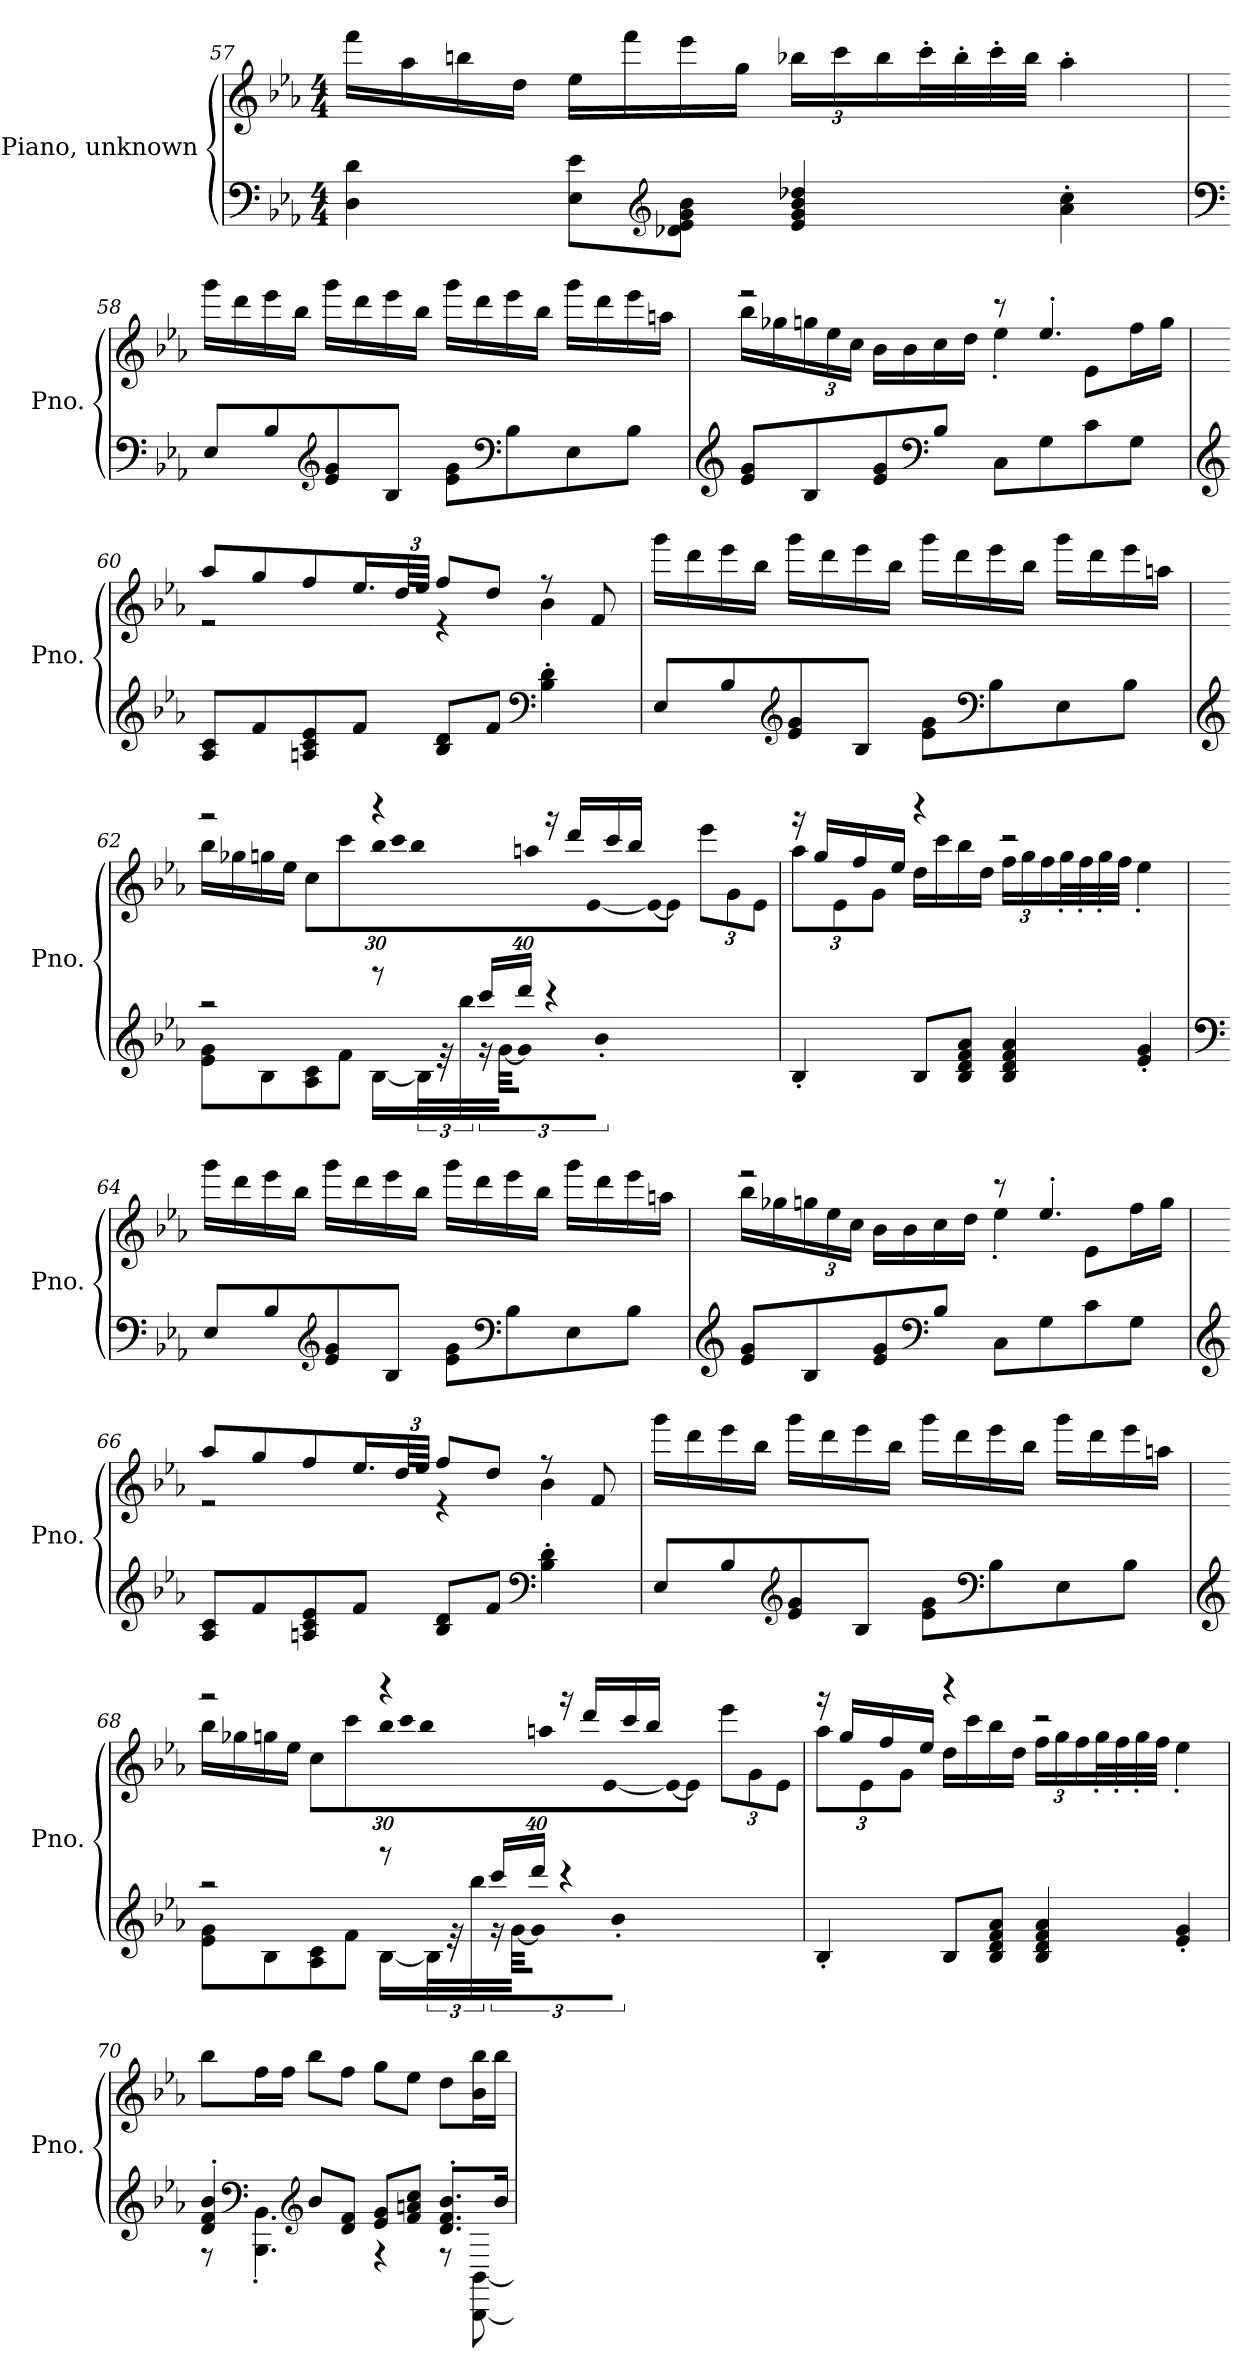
**kern	**kern
*part1	*part1
*staff2	*staff1
*I"Piano, unknown	*
*I'Pno.	*
!!LO:LB:g=z
*clefF4	*clefG2
*k[b-e-a-]	*k[b-e-a-]
*M4/4	*M4/4
=57	=57
4D\ 4d\	16fff\LL
.	16aa-\
.	16bbn\
.	16dd\JJ
8E-\ 8e-\L	16ee-\LL
.	16fff\
*clefG2	*
8d-X\ 8e-\ 8g\ 8b-\J	16eee-\
.	16gg\JJ
*	*Xbrackettup
4e-/ 4g/ 4b-/ 4dd-X/	24bb-X\LL
.	24ccc\
.	24bb-\
.	32ccc'\L
.	32bb-'\
.	32ccc'\
.	32bb-\JJJ
4a-\' 4cc\'	4aa-'\
!!LO:LB:g=z
=58	=58
*clefF4	*
8E-/L	16ggg\LL
.	16ddd\
8B-/	16eee-\
.	16bb-\JJ
*clefG2	*
8e-/ 8g/	16ggg\LL
.	16ddd\
8B-/J	16eee-\
.	16bb-\JJ
8e-\ 8g\L	16ggg\LL
.	16ddd\
*clefF4	*
8B-\	16eee-\
.	16bb-\JJ
8E-\	16ggg\LL
.	16ddd\
8B-\J	16eee-\
.	16aan\JJ
=59	=59
*clefG2	*
*	*^
8e-/ 8g/L	2r	16bb-\LL
.	.	16gg-X\
8B-/	.	24ggn\
.	.	24ee-\
.	.	24cc\JJ
8e-/ 8g/	.	16b-\LL
.	.	16b-\
*clefF4	*	*
8B-/J	.	16cc\
.	.	16dd\JJ
8C\L	8r	4ee-'\
8G\	4.ee-'/	.
8c\	.	8e-\L
8G\J	.	16ff\L
.	.	16gg\JJ
!!LO:LB:g=z	!!
=60	=60	=60
*clefG2	*	*
8A-/ 8c/L	8aa-/L	2r
8f/	8gg/	.
8An/ 8c/ 8e-/	8ff/	.
8f/J	16.ee-/L	.
.	96dd/KL	.
.	48ee-/JJJ	.
8B-/ 8d/L	8ff/L	4r
8f/J	8dd/J	.
*clefF4	*	*
4B-\' 4d\'	8r	4b-\
.	8f/	.
*	*v	*v
=61	=61
8E-/L	16ggg\LL
.	16ddd\
8B-/	16eee-\
.	16bb-\JJ
*clefG2	*
8e-/ 8g/	16ggg\LL
.	16ddd\
8B-/J	16eee-\
.	16bb-\JJ
8e-\ 8g\L	16ggg\LL
.	16ddd\
*clefF4	*
8B-\	16eee-\
.	16bb-\JJ
8E-\	16ggg\LL
.	16ddd\
8B-\J	16eee-\
.	16aan\JJ
!!LO:LB:g=z
=62	=62
*clefG2	*
*^	*^
2r	8e-\ 8g\L	2r	16bb-\LL
.	.	.	16gg-X\
.	8B-\	.	16ggn\
.	.	.	16ee-\JJ
.	8A-\ 8c\	.	8cc\L
.	8f\J	.	8ccc\
!	!	!	!LO:N:vis=64
8r	[16B-\LL	4r	960%17bb-\KLL
!	!	!	!LO:N:vis=32
.	.	.	640%23ccc\
!	!	!	!LO:N:vis=64
.	.	.	960%17bb-\L
.	48B-\JJk]	.	.
!	!	!	!LO:N:vis=256
.	.	.	1920%17aan\L
!	!	!	!LO:N:vis=256
.	.	.	[1920%17e-\JJ
.	48r	.	.
!	!	!	!LO:N:vis=32
.	.	.	640%23e-\JJ_
.	48bb-\	.	.
16ccc/LL	24r	.	8e-\J]
.	[48g\KLL	.	.
16ddd/JJ	16g\JJ]	.	.
4r	4b-'\	16r	12eee-\L
.	.	16ddd/LL	.
.	.	.	12g\
.	.	16ccc/	.
.	.	.	12e-\J
.	.	16bb-/JJ	.
*v	*v	*	*
=63	=63	=63
4B-'/	16r	12aa-\L
.	16gg/LL	.
.	.	12e-\
.	16ff/	.
.	.	12g\J
.	16ee-/JJ	.
8B-/L	4r	16dd\LL
.	.	16ccc\
8B-/ 8d/ 8f/ 8a-/J	.	16bb-\
.	.	16dd\JJ
4B-/ 4d/ 4f/ 4a-/	2r	24ff\LL
.	.	24gg\
.	.	24ff\
.	.	32gg'\L
.	.	32ff'\
.	.	32gg'\
.	.	32ff\JJJ
4e-/' 4g/'	.	4ee-'\
*	*v	*v
!!LO:LB:g=z
=64	=64
*clefF4	*
8E-/L	16ggg\LL
.	16ddd\
8B-/	16eee-\
.	16bb-\JJ
*clefG2	*
8e-/ 8g/	16ggg\LL
.	16ddd\
8B-/J	16eee-\
.	16bb-\JJ
8e-\ 8g\L	16ggg\LL
.	16ddd\
*clefF4	*
8B-\	16eee-\
.	16bb-\JJ
8E-\	16ggg\LL
.	16ddd\
8B-\J	16eee-\
.	16aan\JJ
=65	=65
*clefG2	*
*	*^
8e-/ 8g/L	2r	16bb-\LL
.	.	16gg-X\
8B-/	.	24ggn\
.	.	24ee-\
.	.	24cc\JJ
8e-/ 8g/	.	16b-\LL
.	.	16b-\
*clefF4	*	*
8B-/J	.	16cc\
.	.	16dd\JJ
8C\L	8r	4ee-'\
8G\	4.ee-'/	.
8c\	.	8e-\L
8G\J	.	16ff\L
.	.	16gg\JJ
!!LO:PB:g=z	!!
=66	=66	=66
*clefG2	*	*
8A-/ 8c/L	8aa-/L	2r
8f/	8gg/	.
8An/ 8c/ 8e-/	8ff/	.
8f/J	16.ee-/L	.
.	96dd/KL	.
.	48ee-/JJJ	.
8B-/ 8d/L	8ff/L	4r
8f/J	8dd/J	.
*clefF4	*	*
4B-\' 4d\'	8r	4b-\
.	8f/	.
*	*v	*v
=67	=67
8E-/L	16ggg\LL
.	16ddd\
8B-/	16eee-\
.	16bb-\JJ
*clefG2	*
8e-/ 8g/	16ggg\LL
.	16ddd\
8B-/J	16eee-\
.	16bb-\JJ
8e-\ 8g\L	16ggg\LL
.	16ddd\
*clefF4	*
8B-\	16eee-\
.	16bb-\JJ
8E-\	16ggg\LL
.	16ddd\
8B-\J	16eee-\
.	16aan\JJ
!!LO:LB:g=z
=68	=68
*clefG2	*
*^	*^
2r	8e-\ 8g\L	2r	16bb-\LL
.	.	.	16gg-X\
.	8B-\	.	16ggn\
.	.	.	16ee-\JJ
.	8A-\ 8c\	.	8cc\L
.	8f\J	.	8ccc\
!	!	!	!LO:N:vis=64
8r	[16B-\LL	4r	960%17bb-\KLL
!	!	!	!LO:N:vis=32
.	.	.	640%23ccc\
!	!	!	!LO:N:vis=64
.	.	.	960%17bb-\L
.	48B-\JJk]	.	.
!	!	!	!LO:N:vis=256
.	.	.	1920%17aan\L
!	!	!	!LO:N:vis=256
.	.	.	[1920%17e-\JJ
.	48r	.	.
!	!	!	!LO:N:vis=32
.	.	.	640%23e-\JJ_
.	48bb-\	.	.
16ccc/LL	24r	.	8e-\J]
.	[48g\KLL	.	.
16ddd/JJ	16g\JJ]	.	.
4r	4b-'\	16r	12eee-\L
.	.	16ddd/LL	.
.	.	.	12g\
.	.	16ccc/	.
.	.	.	12e-\J
.	.	16bb-/JJ	.
*v	*v	*	*
=69	=69	=69
4B-'/	16r	12aa-\L
.	16gg/LL	.
.	.	12e-\
.	16ff/	.
.	.	12g\J
.	16ee-/JJ	.
8B-/L	4r	16dd\LL
.	.	16ccc\
8B-/ 8d/ 8f/ 8a-/J	.	16bb-\
.	.	16dd\JJ
4B-/ 4d/ 4f/ 4a-/	2r	24ff\LL
.	.	24gg\
.	.	24ff\
.	.	32gg'\L
.	.	32ff'\
.	.	32gg'\
.	.	32ff\JJJ
4e-/' 4g/'	.	4ee-'\
*	*v	*v
!!LO:LB:g=z
=70	=70
*^	*
4d/' 4f/' 4b-/'	8r	8bb-\L
*clefF4	*	*
.	4.BBB-\' 4.BB-\'	16ff\L
.	.	16ff\JJ
*clefG2	*	*
8b-/L	.	8bb-\L
8d/ 8f/J	.	8ff\J
8e-/ 8g/L	4r	8gg\L
8f/ 8an/ 8cc/J	.	8ee-\J
8.d/' 8.f/' 8.b-/'L	8r	8dd\L
.	[8BBB-\ [8BB-\	16b-\ 16bb-\L
16b-/Jk	.	16bb-\JJ
*v	*v	*
=	=
*-	*-
